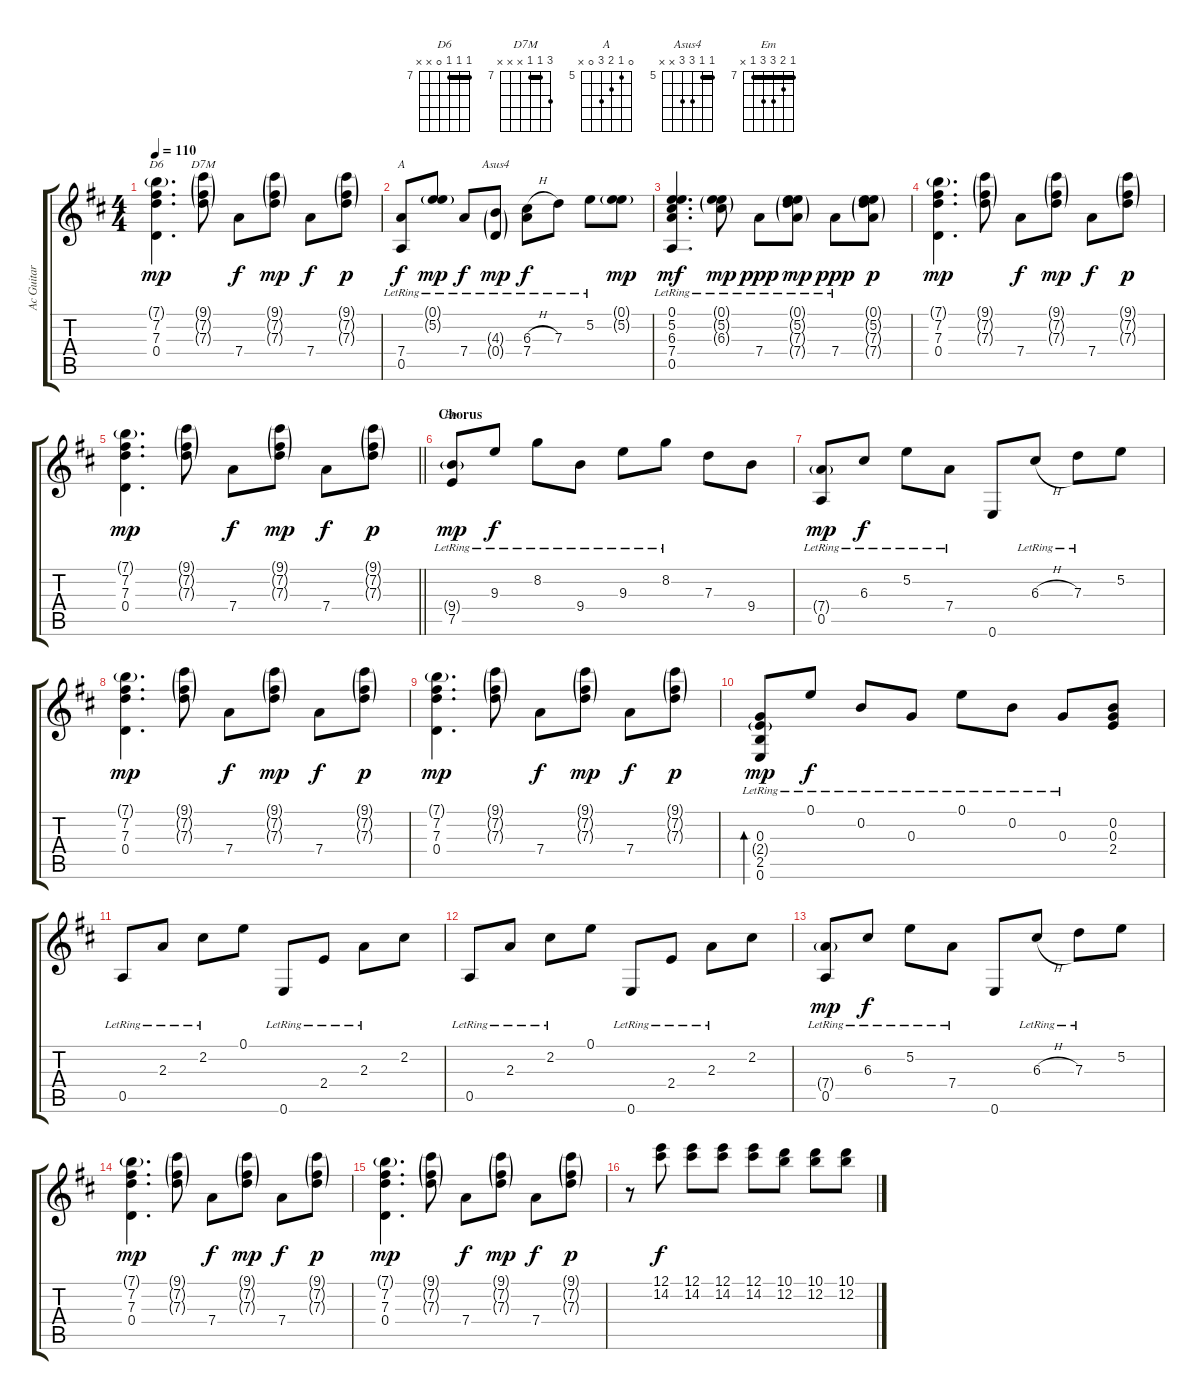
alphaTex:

\track ("Ac Guitar" "Ac Guitar") {instrument acousticguitarsteel}
\staff {score tabs}
\tuning (E4 B3 G3 D3 A2 E2) {hide}
\chord ("D6" 7 7 7 0 x x) {firstfret 7 barre 7}
\chord ("D7M" 9 7 7 x x x) {firstfret 7 barre 7}
\chord ("A" 0 5 6 7 0 x) {firstfret 5}
\chord ("Asus4" 5 5 7 7 x x) {firstfret 5 barre 5}
\chord ("Em" 7 8 9 9 7 x) {firstfret 7 barre 7}
\ts (4 4)
\tempo 110
\clef g2
\ks d
(7.1{g} 7.2 7.3 0.4).4{d ch "D6" dy mp} (9.1{g} 7.2{g} 7.3{g}).8{ch "D7M"} 7.4.8{dy f} (9.1{g} 7.2{g} 7.3{g}).8{dy mp} 7.4.8{dy f} (9.1{g} 7.2{g} 7.3{g}).8{dy p} |
(7.4{lr} 0.5{lr}).8{ch "A" dy f} (0.1{g lr} 5.2{g lr}).8{dy mp} 7.4{lr}.8{dy f} (4.3{g lr} 0.4{g lr}).8{ch "Asus4" dy mp} (6.3{h lr} 7.4{lr}).8{dy f} 7.3{lr}.8 5.2{lr}.8 (0.1{g} 5.2{g}).8{dy mp} |
(0.1{lr} 5.2{lr} 6.3{lr} 7.4{lr} 0.5{lr}).4{d dy mf} (0.1{g lr} 5.2{g lr} 6.3{g lr}).8{dy mp} 7.4{lr}.8{dy ppp} (0.1{g lr} 5.2{g lr} 7.3{g lr} 7.4{g lr}).8{dy mp} 7.4{lr}.8{dy ppp} (0.1{g} 5.2{g} 7.3{g} 7.4{g}).8{dy p} |
(7.1{g} 7.2 7.3 0.4).4{d dy mp} (9.1{g} 7.2{g} 7.3{g}).8 7.4.8{dy f} (9.1{g} 7.2{g} 7.3{g}).8{dy mp} 7.4.8{dy f} (9.1{g} 7.2{g} 7.3{g}).8{dy p} |
\barLineRight lightlight
(7.1{g} 7.2 7.3 0.4).4{d dy mp} (9.1{g} 7.2{g} 7.3{g}).8 7.4.8{dy f} (9.1{g} 7.2{g} 7.3{g}).8{dy mp} 7.4.8{dy f} (9.1{g} 7.2{g} 7.3{g}).8{dy p} |
\section ("" "Chorus")
(9.4{g} 7.5{lr}).8{ch "Em" dy mp} 9.3{lr}.8{dy f} 8.2{lr}.8 9.4{lr}.8 9.3{lr}.8 8.2{lr}.8 7.3.8 9.4.8 |
(7.4{g} 0.5{lr}).8{dy mp} 6.3{lr}.8{dy f} 5.2{lr}.8 7.4{lr}.8 0.6.8 6.3{h lr}.8 7.3{lr}.8 5.2.8 |
(7.1{g} 7.2 7.3 0.4).4{d dy mp} (9.1{g} 7.2{g} 7.3{g}).8 7.4.8{dy f} (9.1{g} 7.2{g} 7.3{g}).8{dy mp} 7.4.8{dy f} (9.1{g} 7.2{g} 7.3{g}).8{dy p} |
(7.1{g} 7.2 7.3 0.4).4{d dy mp} (9.1{g} 7.2{g} 7.3{g}).8 7.4.8{dy f} (9.1{g} 7.2{g} 7.3{g}).8{dy mp} 7.4.8{dy f} (9.1{g} 7.2{g} 7.3{g}).8{dy p} |
(0.3{lr} 2.4{g lr} 2.5{lr} 0.6{lr}).8{bd 60 dy mp} 0.1{lr}.8{dy f} 0.2{lr}.8 0.3{lr}.8 0.1{lr}.8 0.2{lr}.8 0.3{lr}.8 (0.2 0.3 2.4).8 |
0.5{lr}.8 2.3{lr}.8 2.2{lr}.8 0.1.8 0.6{lr}.8 2.4{lr}.8 2.3{lr}.8 2.2.8 |
0.5{lr}.8 2.3{lr}.8 2.2{lr}.8 0.1.8 0.6{lr}.8 2.4{lr}.8 2.3{lr}.8 2.2.8 |
(7.4{g} 0.5{lr}).8{dy mp} 6.3{lr}.8{dy f} 5.2{lr}.8 7.4{lr}.8 0.6.8 6.3{h lr}.8 7.3{lr}.8 5.2.8 |
(7.1{g} 7.2 7.3 0.4).4{d dy mp} (9.1{g} 7.2{g} 7.3{g}).8 7.4.8{dy f} (9.1{g} 7.2{g} 7.3{g}).8{dy mp} 7.4.8{dy f} (9.1{g} 7.2{g} 7.3{g}).8{dy p} |
(7.1{g} 7.2 7.3 0.4).4{d dy mp} (9.1{g} 7.2{g} 7.3{g}).8 7.4.8{dy f} (9.1{g} 7.2{g} 7.3{g}).8{dy mp} 7.4.8{dy f} (9.1{g} 7.2{g} 7.3{g}).8{dy p} |
r.8 (12.1 14.2).8{dy f} (12.1 14.2).8 (12.1 14.2).8 (12.1 14.2).8 (10.1 12.2).8 (10.1 12.2).8 (10.1 12.2).8
